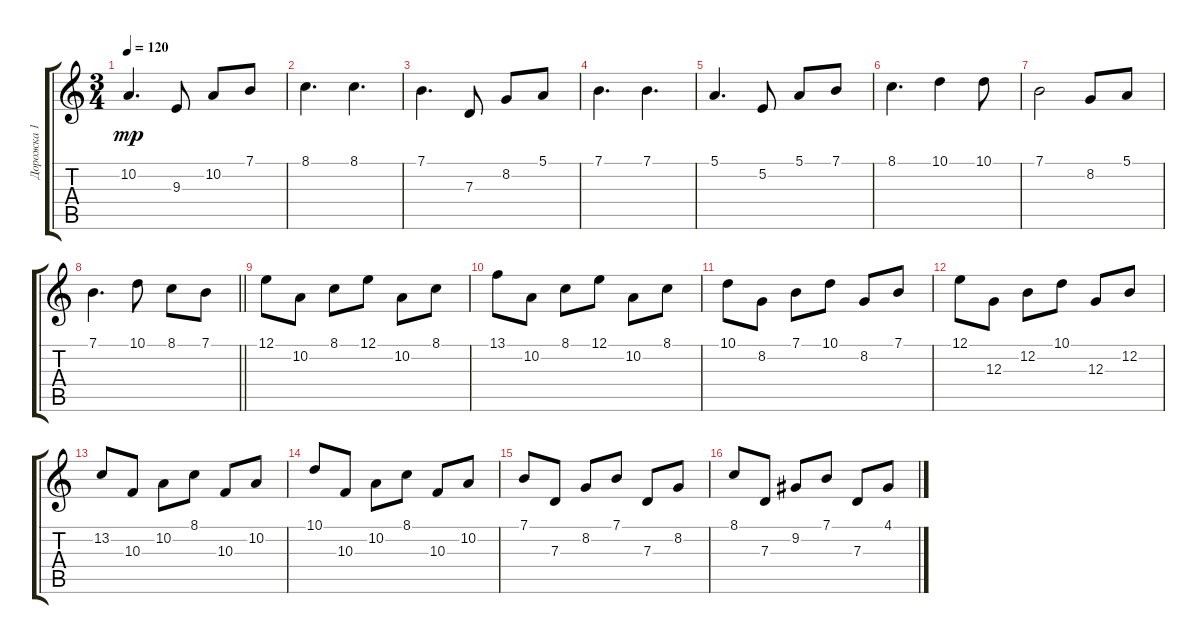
\track ("Дорожка 1" "Дорожка 1") {instrument acousticgrandpiano}
\staff {score tabs}
\tuning (E4 B3 G3 D3 A2 E2) {hide}
\ts (3 4)
\section ("" "")
\tempo 120
\clef g2
\ks c
10.2.4{d dy mp} 9.3.8 10.2.8 7.1.8 |
8.1.4{d} 8.1.4{d} |
7.1.4{d} 7.3.8 8.2.8 5.1.8 |
7.1.4{d} 7.1.4{d} |
5.1.4{d} 5.2.8 5.1.8 7.1.8 |
8.1.4{d} 10.1.4 10.1.8 |
7.1.2 8.2.8 5.1.8 |
\barLineRight lightlight
7.1.4{d} 10.1.8 8.1.8 7.1.8 |
\section ("" "")
12.1.8 10.2.8 8.1.8 12.1.8 10.2.8 8.1.8 |
13.1.8 10.2.8 8.1.8 12.1.8 10.2.8 8.1.8 |
10.1.8 8.2.8 7.1.8 10.1.8 8.2.8 7.1.8 |
12.1.8 12.3.8 12.2.8 10.1.8 12.3.8 12.2.8 |
13.2.8 10.3.8 10.2.8 8.1.8 10.3.8 10.2.8 |
10.1.8 10.3.8 10.2.8 8.1.8 10.3.8 10.2.8 |
7.1.8 7.3.8 8.2.8 7.1.8 7.3.8 8.2.8 |
8.1.8 7.3.8 9.2.8 7.1.8 7.3.8 4.1.8
